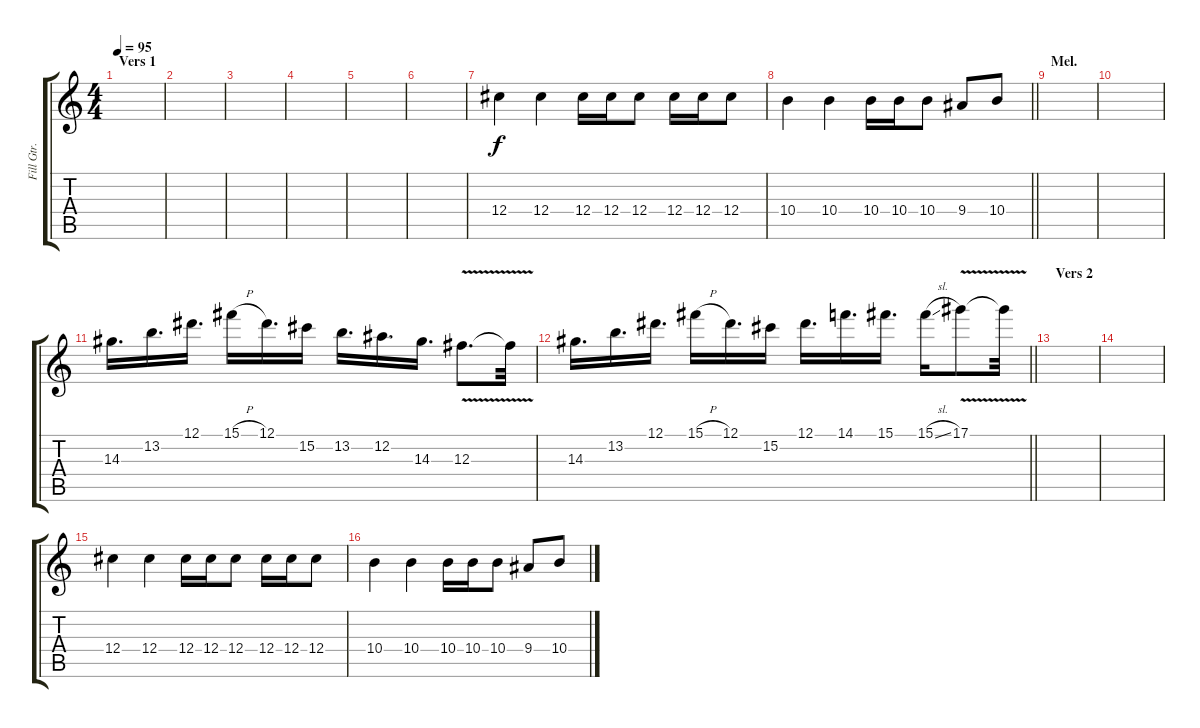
\track ("Fill Gtr." "Fill Gtr.") {instrument distortionguitar}
\staff {score tabs}
\tuning (Eb4 Bb3 Gb3 Db3 Ab2 Eb2) {hide}
\ts (4 4)
\section ("" "Vers 1")
\tempo 95
\clef g2
\ks c
|
|
|
|
|
|
12.4.4 12.4.4 12.4.16 12.4.16 12.4.8 12.4.16 12.4.16 12.4.8 |
\barLineRight lightlight
10.4.4 10.4.4 10.4.16 10.4.16 10.4.8 9.4.8 10.4.8 |
\section ("" "Mel.")
|
|
14.3.16{d} 13.2.16{d} 12.1.16{d} 15.1{h}.16 12.1.16{d} 15.2.16 13.2.16{d} 12.2.16{d} 14.3.16{d} 12.3{v}.8{d} 12.3{t}.32 |
\barLineRight lightlight
14.3.16{d} 13.2.16{d} 12.1.16{d} 15.1{h}.16 12.1.16{d} 15.2.16 12.1.16{d} 14.1.16{d} 15.1.16{d} 15.1{sl}.16 17.1{v}.8 17.1{t}.32 |
\section ("" "Vers 2")
|
|
12.4.4 12.4.4 12.4.16 12.4.16 12.4.8 12.4.16 12.4.16 12.4.8 |
10.4.4 10.4.4 10.4.16 10.4.16 10.4.8 9.4.8 10.4.8
